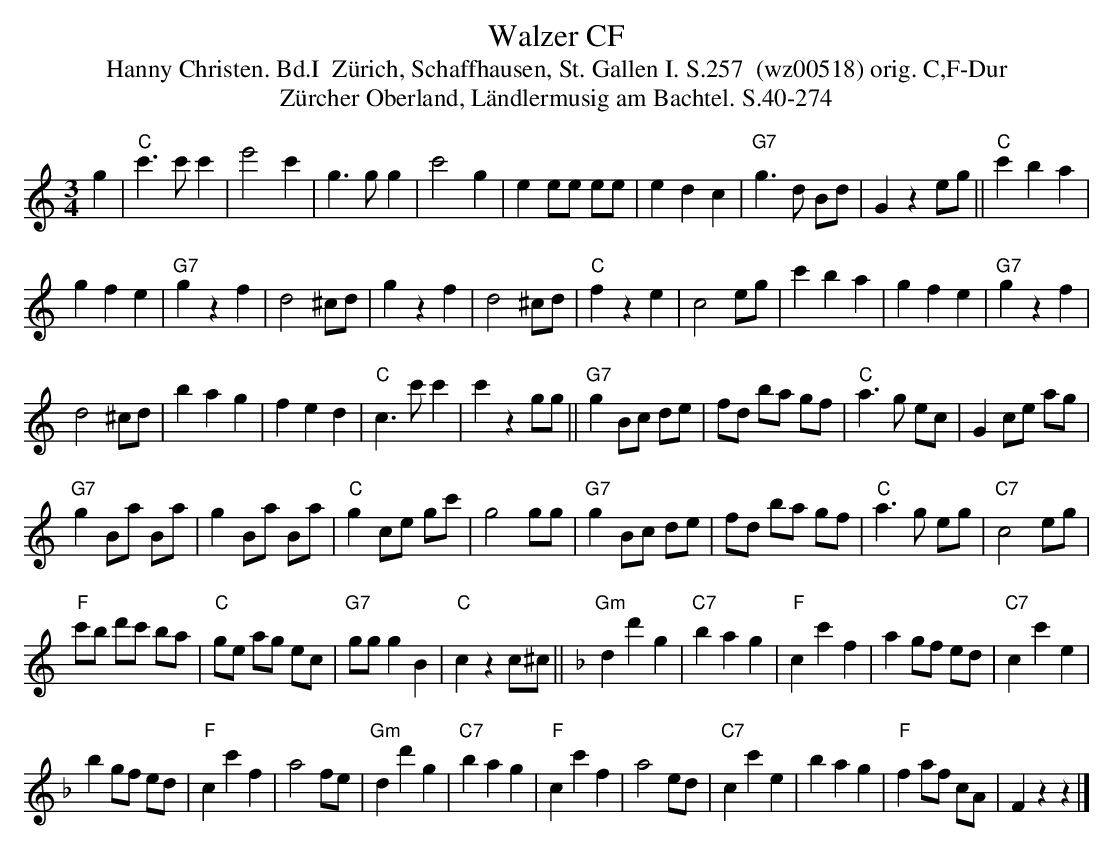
X:1
T: Walzer CF
T:Hanny Christen. Bd.I  Z\"urich, Schaffhausen, St. Gallen I. S.257  (wz00518) orig. C,F-Dur
T: Z\"urcher Oberland, L\"andlermusig am Bachtel. S.40-274
M:3/4
L:1/4
K:C %%MIDI gchordon
g|"C"c'>c'c' | e'2c' | g>gg | c'2g | ee/e/ e/e/ | edc | "G7"g>d B/d/ | Gze/g/ || "C"c'ba |
gfe | "G7"gzf | d2^c/d/ | gzf | d2^c/d/ | "C"fze | c2e/g/ | c'ba | gfe | "G7"gzf |
d2^c/d/ | bag | fed | "C"c>c'c' | c'zg/g/ || [L:1/8] "G7"g2Bc de | fd ba gf | "C"a3g ec | G2ce ag |
"G7"g2Ba Ba | g2Ba Ba | "C"g2 ce gc' | g4gg | "G7"g2 Bc de | fd ba gf | "C"a3g eg | "C7"c4eg |
"F"c'b d'c' ba | "C"ge ag ec | "G7"ggg2B2 | "C"c2z2c^c || [K:F] "Gm"d2d'2g2 | "C7"b2a2g2 | "F"c2c'2f2 | a2gf ed |  "C7"c2c'2e2 |
b2gf ed | "F"c2c'2f2 | a4fe | "Gm"d2d'2g2 | "C7"b2a2g2 | "F"c2c'2f2 | a4ed | "C7"c2c'2e2 |  b2a2g2 | "F"f2af cA | F2z2z2 |]
